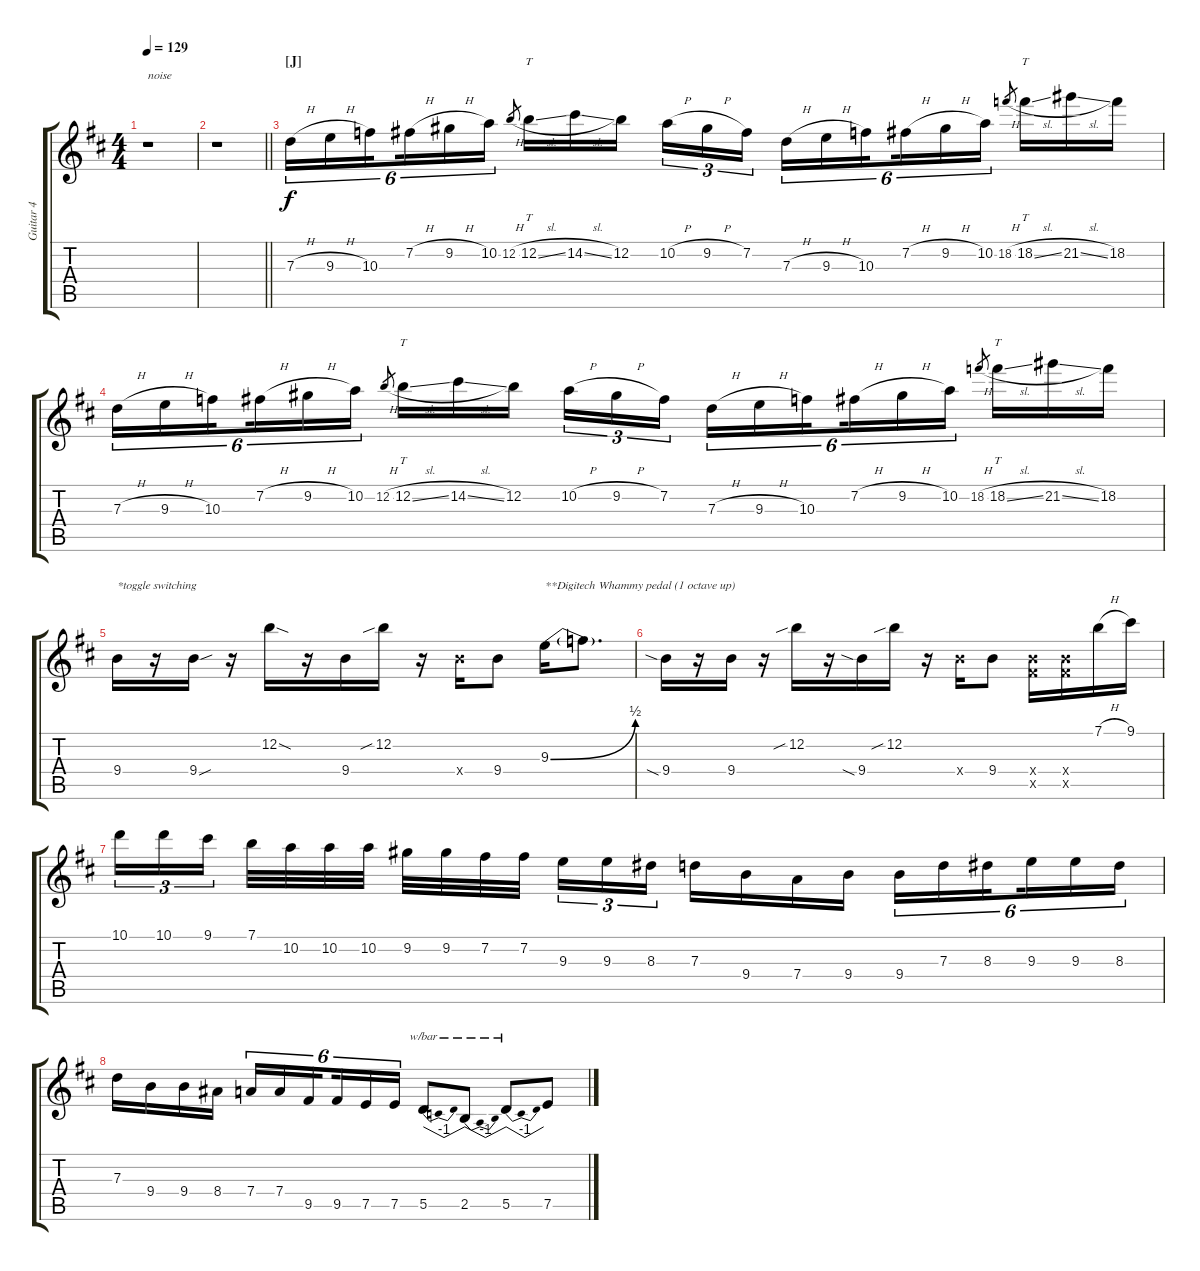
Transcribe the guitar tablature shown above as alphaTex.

\track ("Guitar 4" "Guitar 4") {instrument distortionguitar}
\staff {score tabs}
\tuning (E4 B3 G3 D3 A2 B1) {hide}
\ts (4 4)
\tempo 129
\clef g2
\ks d
r.1{txt "noise" dy f} |
\barLineRight lightlight
r.1 |
\section ("" "[J]")
7.3{h}.16{tu (6 4)} 9.3{h}.16{tu (6 4)} 10.3.16{tu (6 4) beam splitsecondary} 7.2{h}.16{tu (6 4)} 9.2{h}.16{tu (6 4)} 10.2.16{tu (6 4)} 12.2{h}.8{gr} 12.2{sl}.16{tt} 14.2{sl}.16 12.2.16{beam splitsecondary} 10.2{h}.16{tu (3 2)} 9.2{h}.16{tu (3 2)} 7.2.16{tu (3 2) beam splitsecondary} 7.3{h}.16{tu (6 4)} 9.3{h}.16{tu (6 4)} 10.3.16{tu (6 4) beam splitsecondary} 7.2{h}.16{tu (6 4)} 9.2{h}.16{tu (6 4)} 10.2.16{tu (6 4)} 18.2{h}.8{gr beam splitsecondary} 18.2{sl}.16{tt} 21.2{sl}.16 18.2.16 |
7.3{h}.16{tu (6 4)} 9.3{h}.16{tu (6 4)} 10.3.16{tu (6 4) beam splitsecondary} 7.2{h}.16{tu (6 4)} 9.2{h}.16{tu (6 4)} 10.2.16{tu (6 4)} 12.2{h}.8{gr} 12.2{sl}.16{tt} 14.2{sl}.16 12.2.16{beam splitsecondary} 10.2{h}.16{tu (3 2)} 9.2{h}.16{tu (3 2)} 7.2.16{tu (3 2) beam splitsecondary} 7.3{h}.16{tu (6 4)} 9.3{h}.16{tu (6 4)} 10.3.16{tu (6 4) beam splitsecondary} 7.2{h}.16{tu (6 4)} 9.2{h}.16{tu (6 4)} 10.2.16{tu (6 4)} 18.2{h}.8{gr beam splitsecondary} 18.2{sl}.16{tt} 21.2{sl}.16 18.2.16 |
9.4.16{txt "*toggle switching"} r.16 9.4{sou}.16 r.16 12.2{sod}.16 r.16 9.4.16 12.2{sib}.16 r.16 9.4{x}.16 9.4.8 9.3{be (bend 0 0 60 2)}.16{txt "**Digitech Whammy pedal (1 octave up)"} 9.3{t}.8{d} |
9.4{sia}.16 r.16 9.4.16 r.16 12.2{sib}.16 r.16 9.4{sia}.16 12.2{sib}.16 r.16 9.4{x}.16 9.4.8 (9.4{x} 9.5{x}).16 (9.4{x} 9.5{x}).16 7.1{h}.16 9.1.16 |
10.1.16{tu (3 2)} 10.1.16{tu (3 2)} 9.1.16{tu (3 2) beam splitsecondary} 7.1.32 10.2.32 10.2.32 10.2.32 9.2.32 9.2.32 7.2.32 7.2.32{beam splitsecondary} 9.3.16{tu (3 2)} 9.3.16{tu (3 2)} 8.3.16{tu (3 2)} 7.3.16 9.4.16 7.4.16 9.4.16 9.4.16{tu (6 4)} 7.3.16{tu (6 4)} 8.3.16{tu (6 4) beam splitsecondary} 9.3.16{tu (6 4)} 9.3.16{tu (6 4)} 8.3.16{tu (6 4)} |
7.3.16 9.4.16 9.4.16 8.4.16 7.4.16{tu (6 4)} 7.4.16{tu (6 4)} 9.5.16{tu (6 4) beam splitsecondary} 9.5.16{tu (6 4)} 7.5.16{tu (6 4)} 7.5.16{tu (6 4)} 5.5.8{tbe (dip default 0 0 30 -4 60 0)} 2.5.8{tbe (dip default 0 0 30 -4 60 0)} 5.5.8{tbe (dip default 0 0 30 -4 60 0)} 7.5.8
